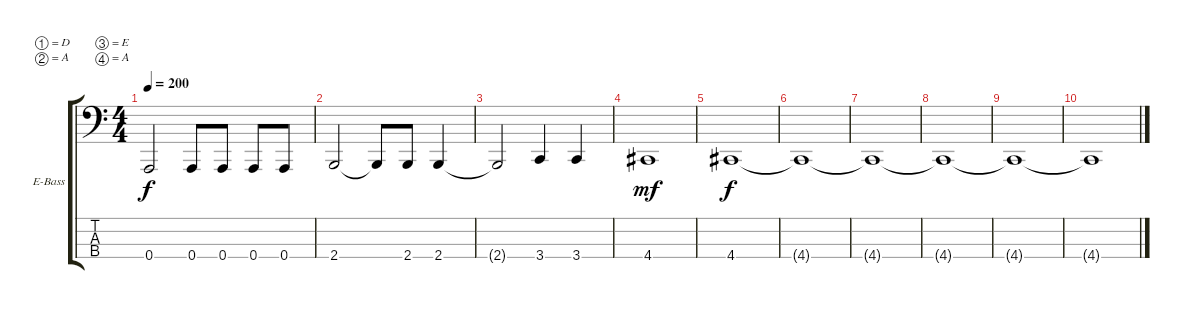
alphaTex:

\bracketExtendMode groupsimilarinstruments
\firstSystemTrackNameOrientation horizontal
\otherSystemsTrackNameOrientation horizontal
\track ("Alcoolique" "E-Bass") {instrument electricbassfinger}
\staff {score tabs}
\tuning (D2 A1 E1 A0)
\ts (4 4)
\tempo 200
\clef f4
\ks c
0.4{t}.2{dy f} 0.4.8 0.4.8 0.4.8 0.4.8 |
2.4.2 2.4{t}.8 2.4.8 2.4.4 |
2.4{t}.2 3.4.4 3.4.4 |
4.4.1{dy mf} |
4.4.1{dy f} |
4.4{t}.1 |
4.4{t}.1 |
4.4{t}.1 |
4.4{t}.1 |
4.4{t}.1
